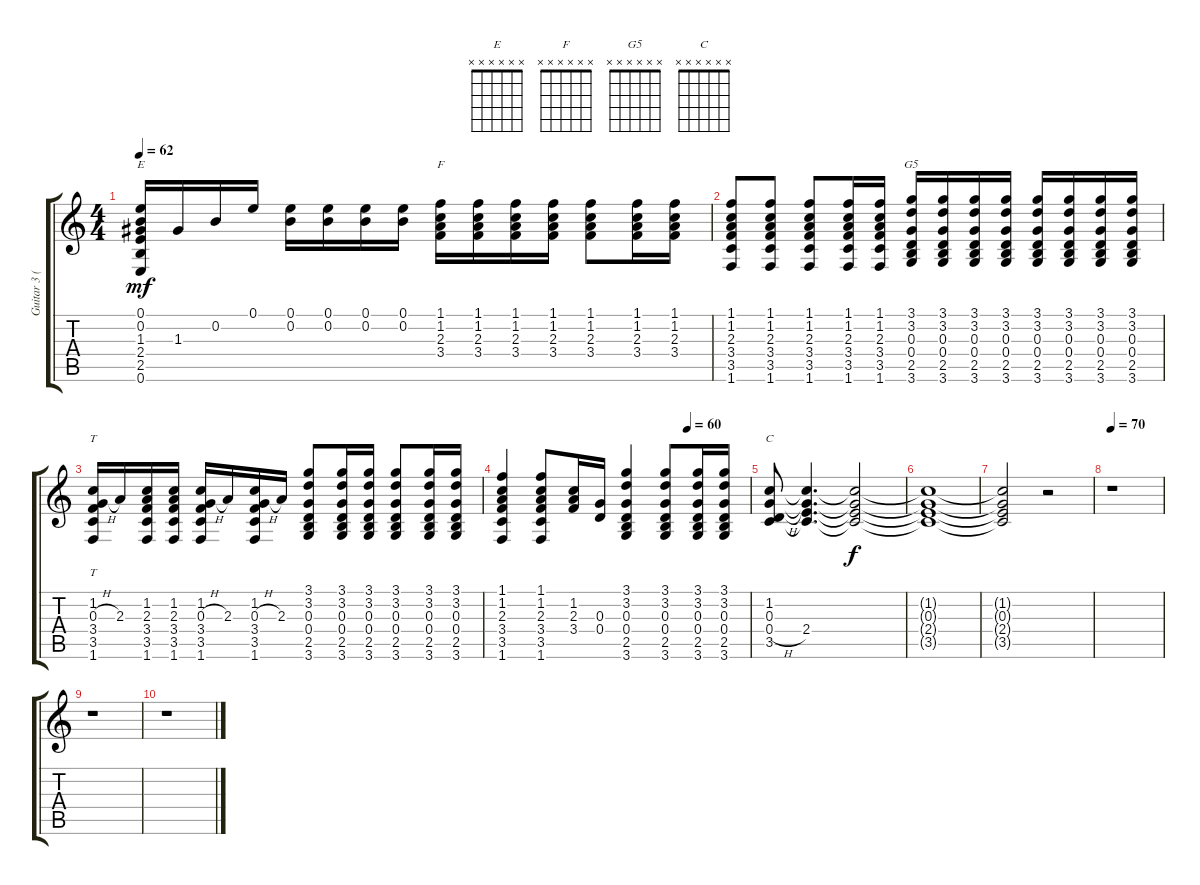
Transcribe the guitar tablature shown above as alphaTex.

\track ("Guitar 3 (Izzy)" "Guitar 3 (") {instrument electricguitarjazz}
\staff {score tabs}
\tuning (E4 B3 G3 D3 A2 E2) {hide}
\chord ("E" x x x x x x)
\chord ("F" x x x x x x)
\chord ("G5" x x x x x x)
\chord ("C" x x x x x x)
\ts (4 4)
\tempo 62
\clef g2
\ks c
(0.1 0.2 1.3 2.4 2.5 0.6).16{ch "E" dy mf} 1.3.16 0.2.16 0.1.16 (0.1 0.2).16 (0.1 0.2).16 (0.1 0.2).16 (0.1 0.2).16 (1.1 1.2 2.3 3.4).16{ch "F"} (1.1 1.2 2.3 3.4).16 (1.1 1.2 2.3 3.4).16 (1.1 1.2 2.3 3.4).16 (1.1 1.2 2.3 3.4).8 (1.1 1.2 2.3 3.4).16 (1.1 1.2 2.3 3.4).16 |
(1.1 1.2 2.3 3.4 3.5 1.6).8 (1.1 1.2 2.3 3.4 3.5 1.6).8 (1.1 1.2 2.3 3.4 3.5 1.6).8 (1.1 1.2 2.3 3.4 3.5 1.6).16 (1.1 1.2 2.3 3.4 3.5 1.6).16 (3.1 3.2 0.3 0.4 2.5 3.6).16{ch "G5"} (3.1 3.2 0.3 0.4 2.5 3.6).16 (3.1 3.2 0.3 0.4 2.5 3.6).16 (3.1 3.2 0.3 0.4 2.5 3.6).16 (3.1 3.2 0.3 0.4 2.5 3.6).16 (3.1 3.2 0.3 0.4 2.5 3.6).16 (3.1 3.2 0.3 0.4 2.5 3.6).16 (3.1 3.2 0.3 0.4 2.5 3.6).16 |
(1.2 0.3{h} 3.4 3.5 1.6).16{tt} 2.3.16 (1.2 2.3 3.4 3.5 1.6).16 (1.2 2.3 3.4 3.5 1.6).16 (1.2 0.3{h} 3.4 3.5 1.6).16 2.3.16 (1.2 0.3{h} 3.4 3.5 1.6).16 2.3.16 (3.1 3.2 0.3 0.4 2.5 3.6).8 (3.1 3.2 0.3 0.4 2.5 3.6).16 (3.1 3.2 0.3 0.4 2.5 3.6).16 (3.1 3.2 0.3 0.4 2.5 3.6).8 (3.1 3.2 0.3 0.4 2.5 3.6).16 (3.1 3.2 0.3 0.4 2.5 3.6).16 |
\tempo (60 0.75)
(1.1 1.2 2.3 3.4 3.5 1.6).4 (1.1 1.2 2.3 3.4 3.5 1.6).8 (1.2 2.3 3.4).16 (0.3 0.4).16 (3.1 3.2 0.3 0.4 2.5 3.6).4 (3.1 3.2 0.3 0.4 2.5 3.6).8 (3.1 3.2 0.3 0.4 2.5 3.6).16 (3.1 3.2 0.3 0.4 2.5 3.6).16 |
(1.2 0.3 0.4{h} 3.5).8{ch "C"} (1.2{t} 0.3{t} 2.4 3.5{t}).4{d} (1.2{t} 0.3{t} 2.4{t} 3.5{t}).2{dy f} |
(1.2{t} 0.3{t} 2.4{t} 3.5{t}).1{volume 0} |
(1.2{t} 0.3{t} 2.4{t} 3.5{t}).2 r.2 |
\tempo 70
r.1 |
r.1 |
r.1
